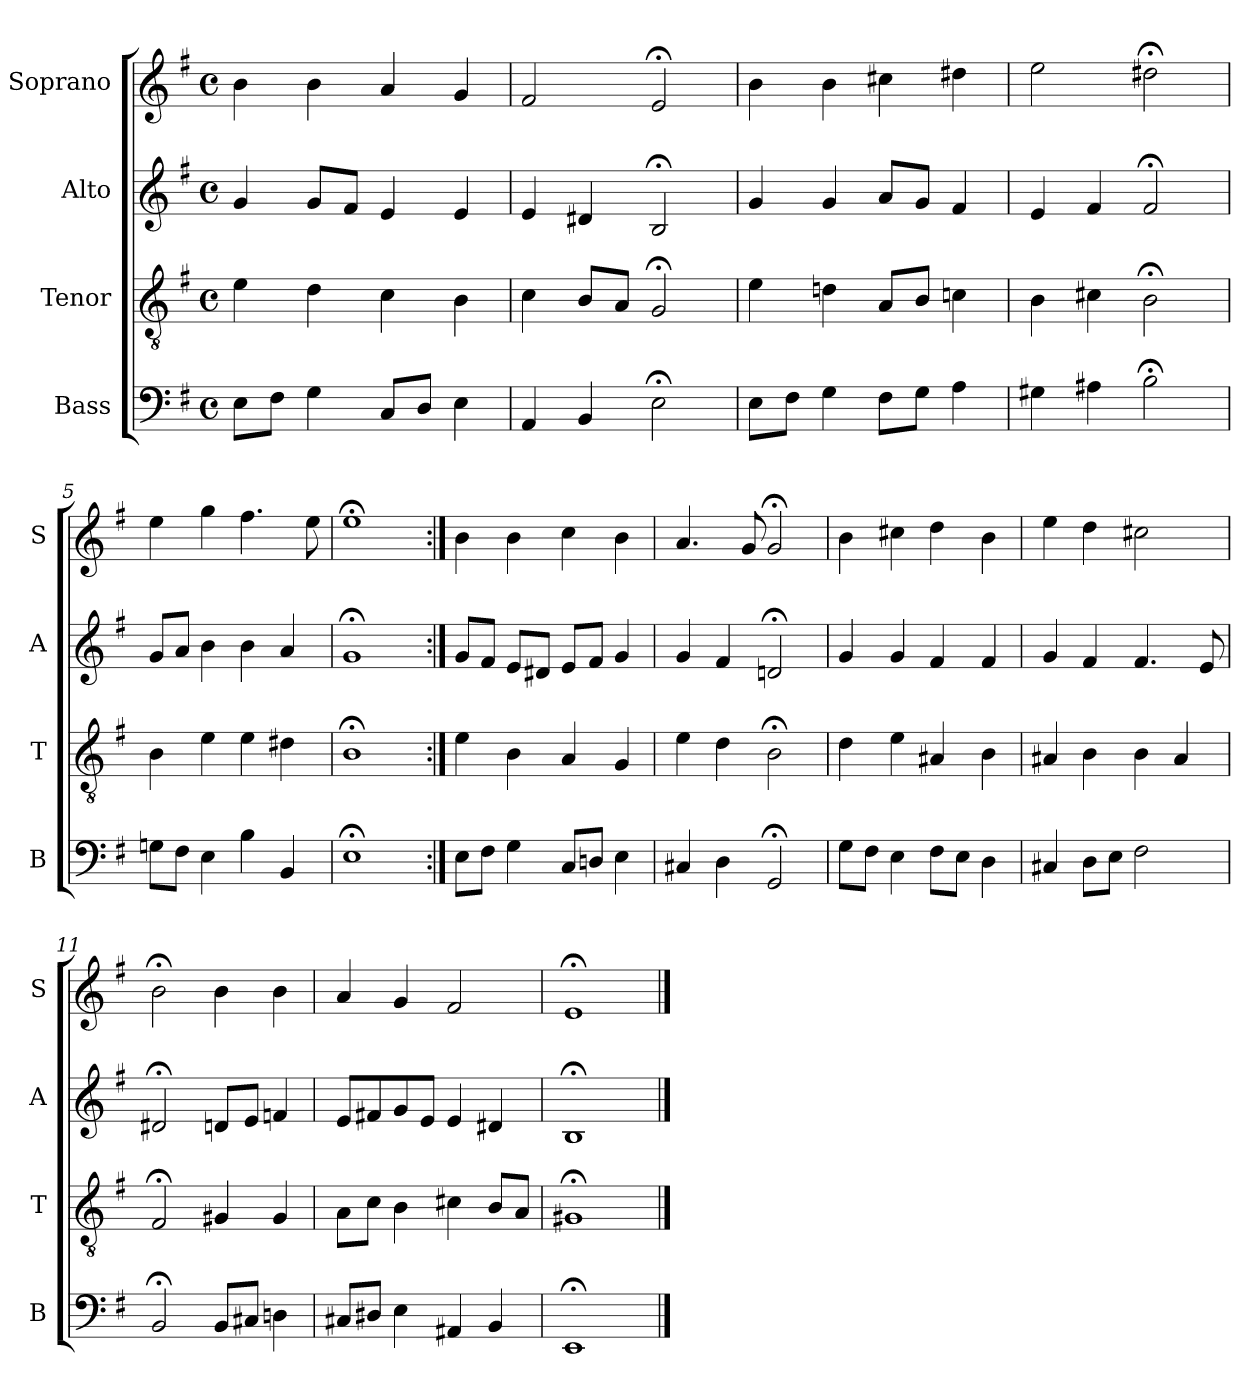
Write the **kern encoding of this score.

**kern	**kern	**kern	**kern
*part4	*part3	*part2	*part1
*staff4	*staff3	*staff2	*staff1
*I"Bass	*I"Tenor	*I"Alto	*I"Soprano
*I'B	*I'T	*I'A	*I'S
*clefF4	*clefGv2	*clefG2	*clefG2
*k[f#]	*k[f#]	*k[f#]	*k[f#]
*e:	*e:	*e:	*e:
*M4/4	*M4/4	*M4/4	*M4/4
*met(c)	*met(c)	*met(c)	*met(c)
*MM100	*MM100	*MM100	*MM100
=1	=1	=1	=1
8EL	4e	4g	4b
8F#J	.	.	.
4G	4d	8gL	4b
.	.	8f#J	.
8CL	4c	4e	4a
8DJ	.	.	.
4E	4B	4e	4g
=2	=2	=2	=2
4AA	4c	4e	2f#
4BB	8BL	4d#X	.
.	8AJ	.	.
2E;<	2G;<	2B;<	2e;<
=3	=3	=3	=3
8EL	4e	4g	4b
8F#J	.	.	.
4G	4dn	4g	4b
8F#L	8AL	8aL	4cc#X
8GJ	8BJ	8gJ	.
4A	4cn	4f#	4dd#X
=4	=4	=4	=4
4G#X	4B	4e	2ee
4A#X	4c#X	4f#	.
2B;<	2B;<	2f#;<	2dd#X;<
=5	=5	=5	=5
8GnL	4B	8gL	4ee
8F#J	.	8aJ	.
4E	4e	4b	4gg
4B	4e	4b	4.ff#
4BB	4d#X	4a	.
.	.	.	8ee
=6	=6	=6	=6
1E;<	1B;<	1g;<	1ee;<
=7:|!	=7:|!	=7:|!	=7:|!
8EL	4e	8gL	4b
8F#J	.	8f#J	.
4G	4B	8eL	4b
.	.	8d#XJ	.
8CL	4A	8eL	4cc
8DnJ	.	8f#J	.
4E	4G	4g	4b
=8	=8	=8	=8
4C#X	4e	4g	4.a
4D	4d	4f#	.
.	.	.	8g
2GG;<	2B;<	2dn;<	2g;<
=9	=9	=9	=9
8GL	4d	4g	4b
8F#J	.	.	.
4Ei	4ei	4gi	4cc#Xi
8F#L	4A#X	4f#	4dd
8EJ	.	.	.
4D	4B	4f#	4b
=10	=10	=10	=10
4C#X	4A#X	4g	4ee
8DL	4B	4f#	4dd
8EJ	.	.	.
2F#	4B	4.f#	2cc#X
.	4A#	.	.
.	.	8e	.
=11	=11	=11	=11
2BB;<	2F#;<	2d#X;<	2b;<
8BBiL	4G#Xi	8dniL	4bi
8C#XJ	.	8eJ	.
4Dn	4G#	4fn	4b
=12	=12	=12	=12
8C#XL	8AL	8eL	4a
8D#XJ	8cJ	8f#X	.
4E	4B	8g	4g
.	.	8eJ	.
4AA#X	4c#X	4e	2f#
4BB	8BL	4d#X	.
.	8AJ	.	.
=13	=13	=13	=13
1EE;<	1G#X;<	1B;<	1e;<
==	==	==	==
*-	*-	*-	*-
